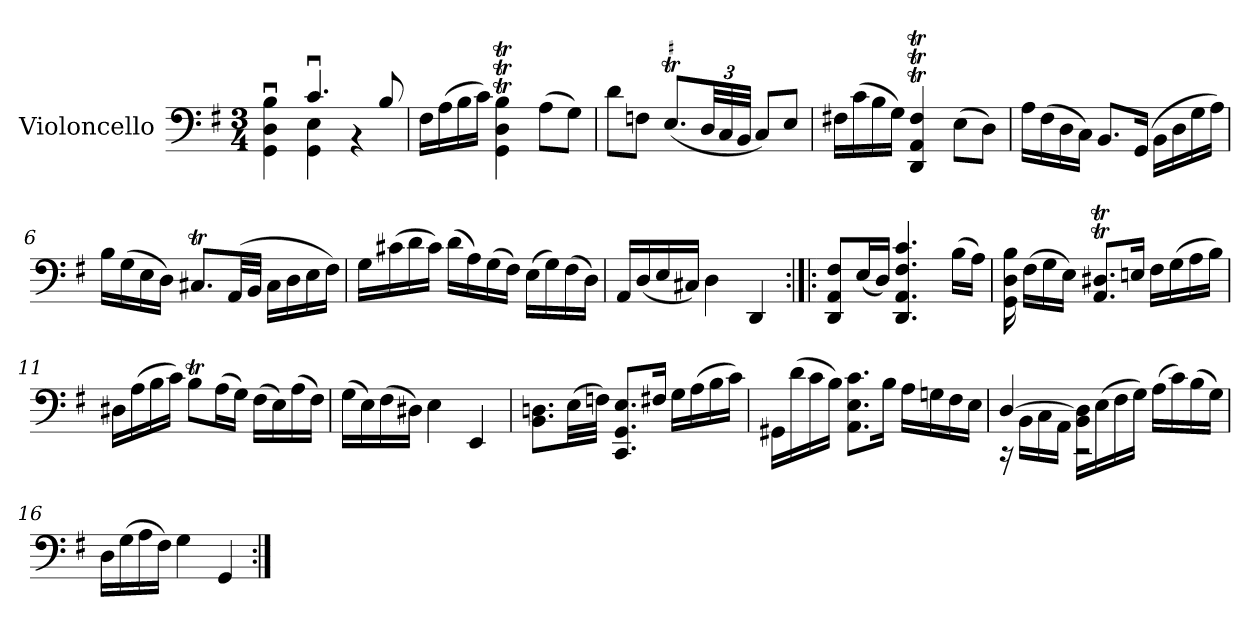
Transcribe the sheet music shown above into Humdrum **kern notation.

**kern
*part1
*staff1
*I"Violoncello
*I'Vc
*clefF4
*k[f#]
*M3/4
=1
*^
4GG\u 4D\u 4B\u	4ryy
4.cu/	4GG\ 4E\
.	4r
8B/	.
*v	*v
=2
16F#\LL
(16A\
16B\
16c\JJ)
4GG\T 4D\T 4B\T
(8A\L
8G\J)
=3
8d\L
8Fn\J
(8.ET/L
*Xbrackettup
48D/LL
48C/
48BB/JJJ
8C/L)
8E/J
=4
16F#X\LL
(16c\
16B\
16G\JJ)
4DD/T 4AA/T 4F#/T
(8E\L
8D\J)
!!LO:LB:g=z
=5
16A\LL
(16F#\
16D\
16C\JJ)
8.BB/L
(16GG/Jk
16BB\LL
16D\
16G\
16A\JJ)
=6
16B\LL
(16G\
16E\
16D\JJ)
8.C#Xt/L
(32AA/LL
32BB/JJJ
16C#\LL
16D\
16E\
16F#\JJ)
=7
16G\LL
(16c#X\
16d\
16c#\JJ)
(16d\LL
16A\)
(16G\
16F#\JJ)
(16E\LL
16G\)
(16F#\
16D\JJ)
=8
16AA/LL
(16D/
16E/
16C#X/JJ)
4D\
4DD/
=9:|!|:
8DD/ 8AA/ 8F#/L
(16E/L
16D/JJ)
4.DD/ 4.AA/ 4.F#/ 4.c/
(16B\LL
16A\JJ)
!!LO:LB:g=z
=10
16GG\ 16D\ 16B\
(16F#\LL
16G\
16E\JJ)
8.AA/T 8.D#X/TL
16E/Jk
16F#\LL
(16G\
16A\
16B\JJ)
=11
16D#X\LL
(16A\
16B\
16c\JJ)
8Bt\L
(16A\L
16G\JJ)
(16F#\LL
16E\)
(16A\
16F#\JJ)
=12
(16G\LL
16E\)
(16F#\
16D#X\JJ)
4E\
4EE/
=13
8.BB\ 8.Dn\L
(32E\LL
32Fn\JJJ)
8.CC/ 8.GG/ 8.E/L
16F#X/Jk
16G\LL
(16A\
16B\
16c\JJ)
=14
16GG#X\LL
(16d\
16c\
16B\JJ)
8.AA\ 8.E\ 8.c\L
16B\Jk
16A\LL
16Gn\
16F#\
16E\JJ
!!LO:LB:g=z
=15
*^
[4D/	16rCC
.	16BB\LL
.	16C\
.	16AA\JJ
16BB\ 16D\]LL	2r
(>16E\	.
16F#\	.
16G\JJ)	.
(>16A\LL	.
16c\)	.
(>16B\	.
16G\JJ)	.
*v	*v
=16
16D\LL
(16G\
16A\
16F#\JJ)
4G\
4GG/
=:|!
*-
